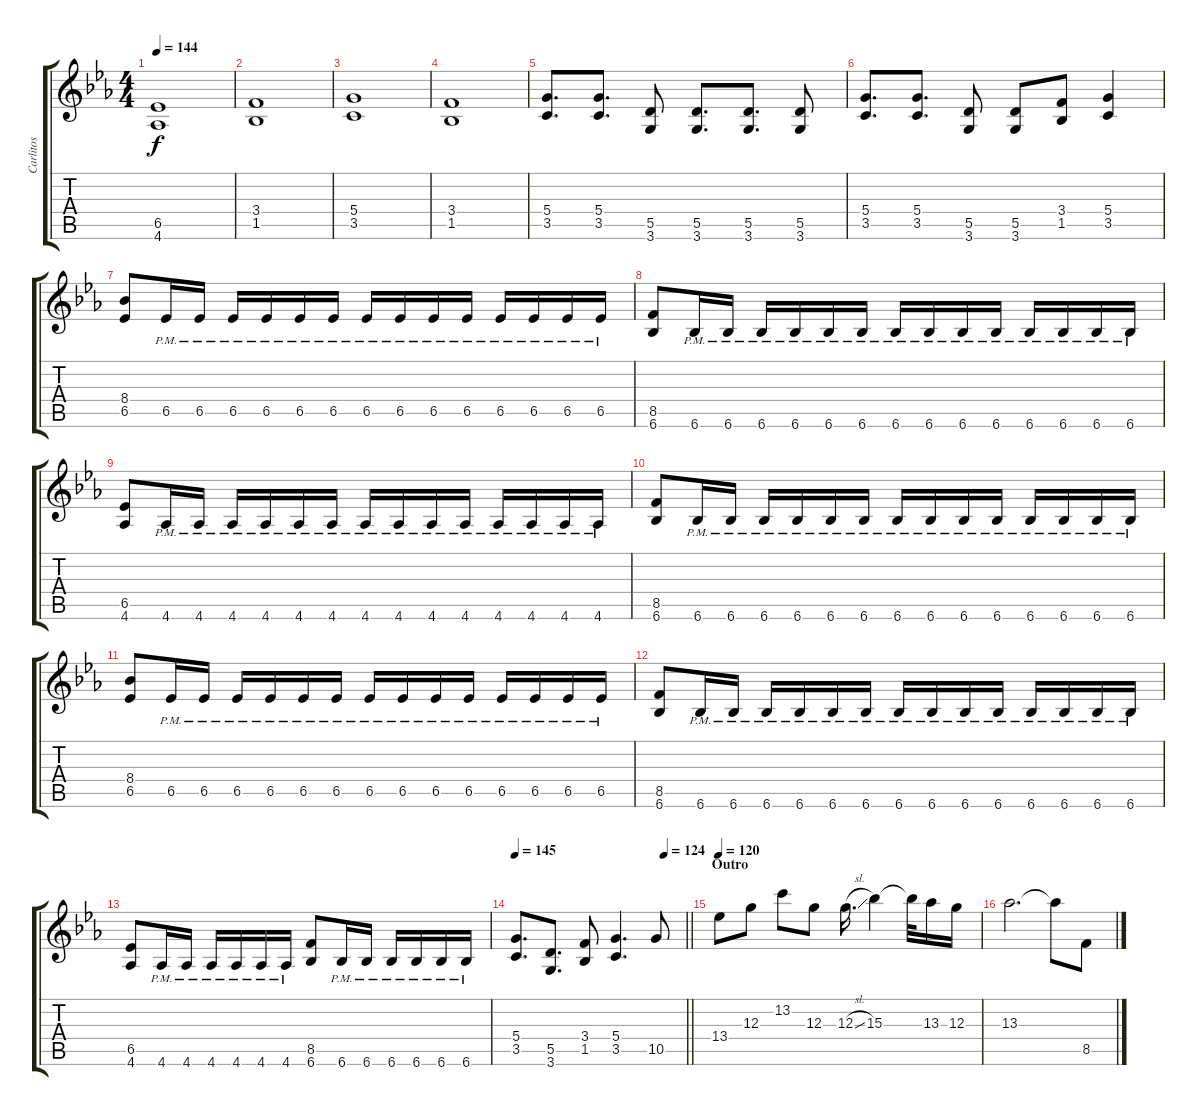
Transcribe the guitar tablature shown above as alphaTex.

\track ("Carlitos" "Carlitos") {instrument distortionguitar}
\staff {score tabs}
\tuning (E4 B3 G3 D3 A2 E2) {hide}
\ts (4 4)
\tempo 144
\clef g2
\ks eb
(6.5 4.6).1{dy f} |
(3.4 1.5).1 |
(5.4 3.5).1 |
(3.4 1.5).1 |
(5.4 3.5).8{d} (5.4 3.5).8{d} (5.5 3.6).8 (5.5 3.6).8{d} (5.5 3.6).8{d} (5.5 3.6).8 |
(5.4 3.5).8{d} (5.4 3.5).8{d} (5.5 3.6).8 (5.5 3.6).8 (3.4 1.5).8 (5.4 3.5).4 |
(8.4 6.5).8{volume 16} 6.5{pm}.16 6.5{pm}.16 6.5{pm}.16 6.5{pm}.16 6.5{pm}.16 6.5{pm}.16 6.5{pm}.16 6.5{pm}.16 6.5{pm}.16 6.5{pm}.16 6.5{pm}.16 6.5{pm}.16 6.5{pm}.16 6.5{pm}.16 |
(8.5 6.6).8 6.6{pm}.16 6.6{pm}.16 6.6{pm}.16 6.6{pm}.16 6.6{pm}.16 6.6{pm}.16 6.6{pm}.16 6.6{pm}.16 6.6{pm}.16 6.6{pm}.16 6.6{pm}.16 6.6{pm}.16 6.6{pm}.16 6.6{pm}.16 |
(6.5 4.6).8 4.6{pm}.16 4.6{pm}.16 4.6{pm}.16 4.6{pm}.16 4.6{pm}.16 4.6{pm}.16 4.6{pm}.16 4.6{pm}.16 4.6{pm}.16 4.6{pm}.16 4.6{pm}.16 4.6{pm}.16 4.6{pm}.16 4.6{pm}.16 |
(8.5 6.6).8 6.6{pm}.16 6.6{pm}.16 6.6{pm}.16 6.6{pm}.16 6.6{pm}.16 6.6{pm}.16 6.6{pm}.16 6.6{pm}.16 6.6{pm}.16 6.6{pm}.16 6.6{pm}.16 6.6{pm}.16 6.6{pm}.16 6.6{pm}.16 |
(8.4 6.5).8 6.5{pm}.16 6.5{pm}.16 6.5{pm}.16 6.5{pm}.16 6.5{pm}.16 6.5{pm}.16 6.5{pm}.16 6.5{pm}.16 6.5{pm}.16 6.5{pm}.16 6.5{pm}.16 6.5{pm}.16 6.5{pm}.16 6.5{pm}.16 |
(8.5 6.6).8 6.6{pm}.16 6.6{pm}.16 6.6{pm}.16 6.6{pm}.16 6.6{pm}.16 6.6{pm}.16 6.6{pm}.16 6.6{pm}.16 6.6{pm}.16 6.6{pm}.16 6.6{pm}.16 6.6{pm}.16 6.6{pm}.16 6.6{pm}.16 |
(6.5 4.6).8 4.6{pm}.16 4.6{pm}.16 4.6{pm}.16 4.6{pm}.16 4.6{pm}.16 4.6{pm}.16 (8.5 6.6).8 6.6{pm}.16 6.6{pm}.16 6.6{pm}.16 6.6{pm}.16 6.6{pm}.16 6.6{pm}.16 |
\tempo (124 0.875)
\tempo 145
\barLineRight lightlight
(5.4 3.5).8{d} (5.5 3.6).8{d} (3.4 1.5).8 (5.4 3.5).4{d} 10.5.8 |
\section ("" "Outro")
\tempo 120
13.4.8 12.3.8 13.2.8 12.3.8 12.3{sl}.16{d} 15.3.4 15.3{t}.32 13.3.16 12.3.16 |
13.3.2{d} 13.3{t}.8 8.5.8
